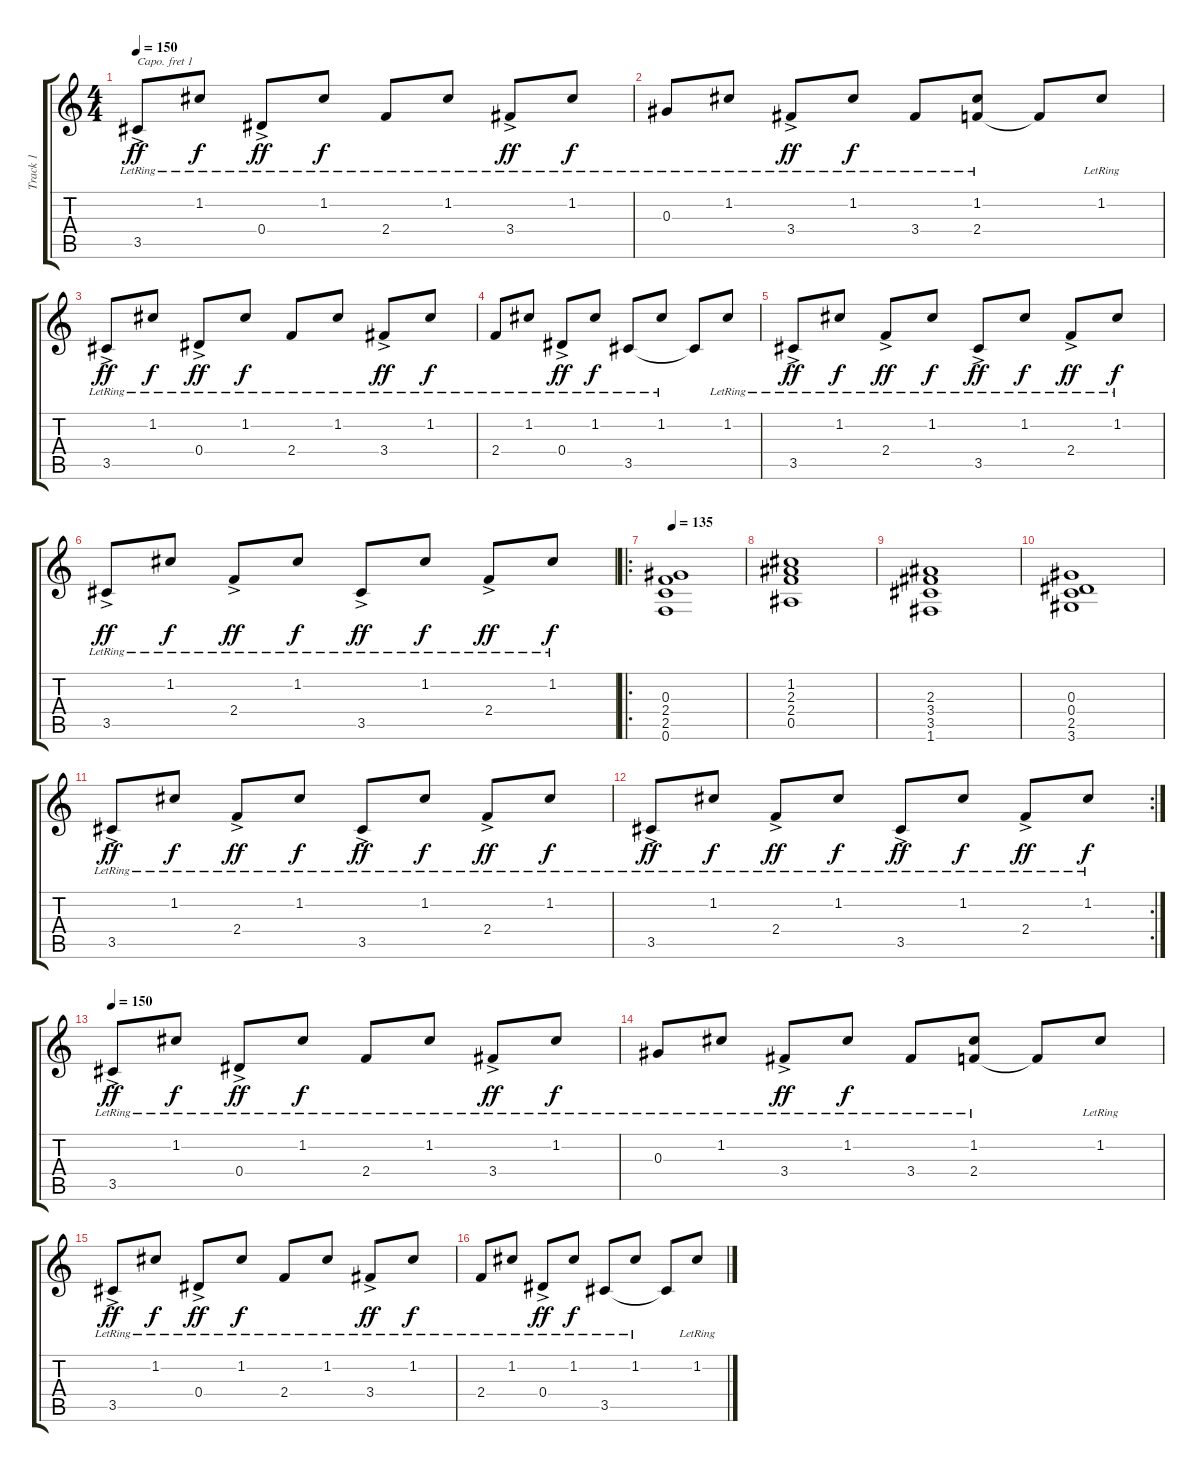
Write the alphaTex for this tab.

\track ("Track 1" "Track 1") {instrument acousticguitarsteel}
\staff {score tabs}
\capo 1
\tuning (E4 B3 G3 D3 A2 E2) {hide}
\ts (4 4)
\tempo 150
\clef g2
\ks c
3.5{ac lr}.8{dy ff} 1.2{lr}.8{dy f} 0.4{ac lr}.8{dy ff} 1.2{lr}.8{dy f} 2.4{lr}.8 1.2{lr}.8 3.4{ac lr}.8{dy ff} 1.2{lr}.8{dy f} |
0.3{lr}.8 1.2{lr}.8 3.4{ac lr}.8{dy ff} 1.2{lr}.8{dy f} 3.4{lr}.8 (1.2{lr} 2.4{lr}).8 2.4{t}.8 1.2{lr}.8 |
3.5{ac lr}.8{dy ff} 1.2{lr}.8{dy f} 0.4{ac lr}.8{dy ff} 1.2{lr}.8{dy f} 2.4{lr}.8 1.2{lr}.8 3.4{ac lr}.8{dy ff} 1.2{lr}.8{dy f} |
2.4{lr}.8 1.2{lr}.8 0.4{ac lr}.8{dy ff} 1.2{lr}.8{dy f} 3.5{lr}.8 1.2{lr}.8 3.5{t}.8 1.2{lr}.8 |
3.5{ac lr}.8{dy ff} 1.2{lr}.8{dy f} 2.4{ac lr}.8{dy ff} 1.2{lr}.8{dy f} 3.5{ac lr}.8{dy ff} 1.2{lr}.8{dy f} 2.4{ac lr}.8{dy ff} 1.2{lr}.8{dy f} |
3.5{ac lr}.8{dy ff} 1.2{lr}.8{dy f} 2.4{ac lr}.8{dy ff} 1.2{lr}.8{dy f} 3.5{ac lr}.8{dy ff} 1.2{lr}.8{dy f} 2.4{ac lr}.8{dy ff} 1.2{lr}.8{dy f} |
\ro
\tempo 135
(0.3 2.4 2.5 0.6).1 |
(1.2 2.3 2.4 0.5).1 |
(2.3 3.4 3.5 1.6).1 |
(0.3 0.4 2.5 3.6).1 |
3.5{ac lr}.8{dy ff} 1.2{lr}.8{dy f} 2.4{ac lr}.8{dy ff} 1.2{lr}.8{dy f} 3.5{ac lr}.8{dy ff} 1.2{lr}.8{dy f} 2.4{ac lr}.8{dy ff} 1.2{lr}.8{dy f} |
\rc 2
3.5{ac lr}.8{dy ff} 1.2{lr}.8{dy f} 2.4{ac lr}.8{dy ff} 1.2{lr}.8{dy f} 3.5{ac lr}.8{dy ff} 1.2{lr}.8{dy f} 2.4{ac lr}.8{dy ff} 1.2{lr}.8{dy f} |
\tempo 150
3.5{ac lr}.8{dy ff} 1.2{lr}.8{dy f} 0.4{ac lr}.8{dy ff} 1.2{lr}.8{dy f} 2.4{lr}.8 1.2{lr}.8 3.4{ac lr}.8{dy ff} 1.2{lr}.8{dy f} |
0.3{lr}.8 1.2{lr}.8 3.4{ac lr}.8{dy ff} 1.2{lr}.8{dy f} 3.4{lr}.8 (1.2{lr} 2.4{lr}).8 2.4{t}.8 1.2{lr}.8 |
3.5{ac lr}.8{dy ff} 1.2{lr}.8{dy f} 0.4{ac lr}.8{dy ff} 1.2{lr}.8{dy f} 2.4{lr}.8 1.2{lr}.8 3.4{ac lr}.8{dy ff} 1.2{lr}.8{dy f} |
2.4{lr}.8 1.2{lr}.8 0.4{ac lr}.8{dy ff} 1.2{lr}.8{dy f} 3.5{lr}.8 1.2{lr}.8 3.5{t}.8 1.2{lr}.8
